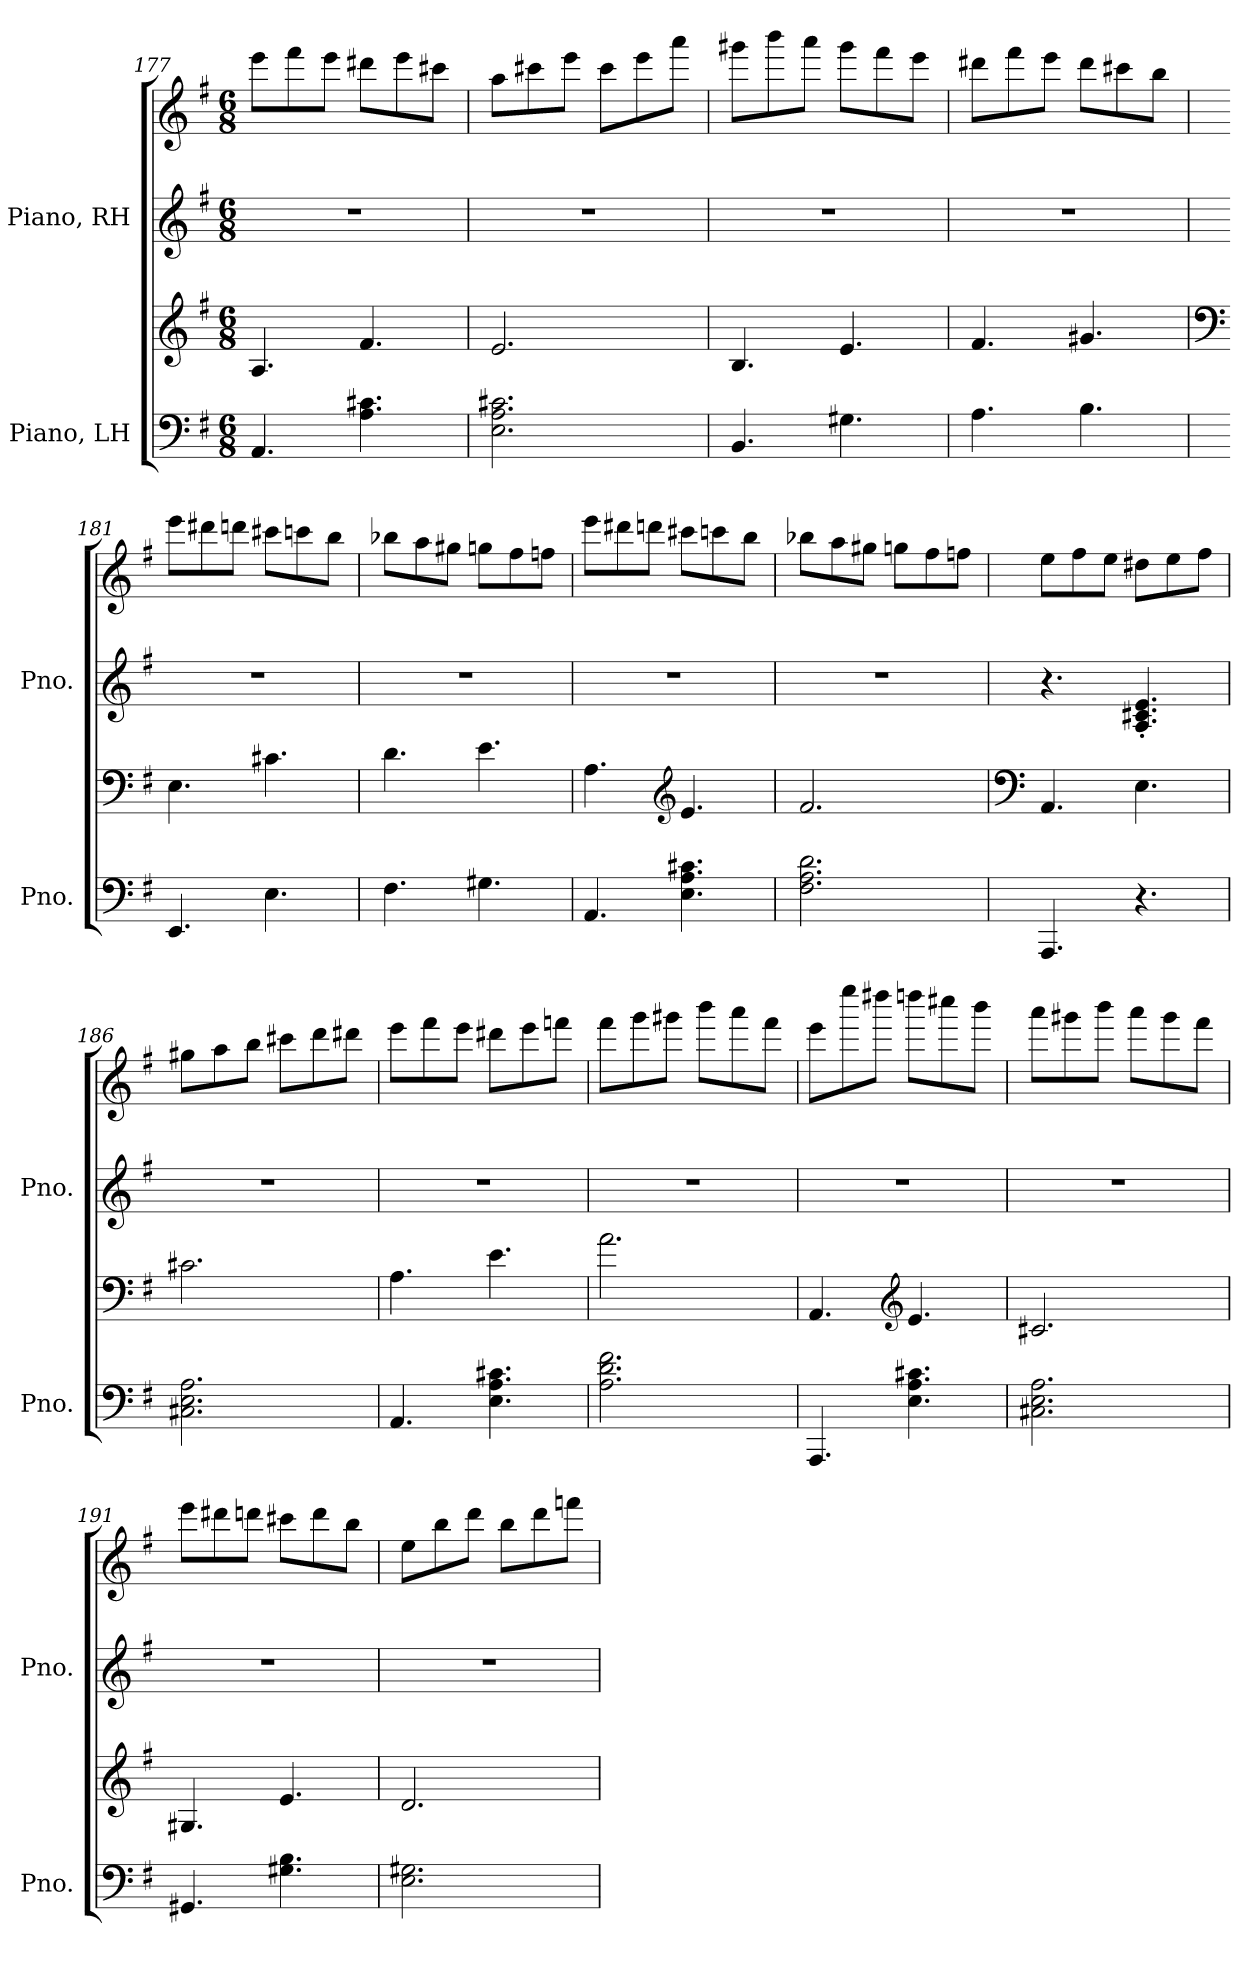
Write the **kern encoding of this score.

**kern	**kern	**kern	**kern
*part2	*part2	*part1	*part1
*staff4	*staff3	*staff2	*staff1
*I"Piano, LH	*	*I"Piano, RH	*
*I'Pno.	*	*I'Pno.	*
*clefF4	*clefG2	*clefG2	*clefG2
*k[f#]	*k[f#]	*k[f#]	*k[f#]
*M6/8	*M6/8	*M6/8	*M6/8
=177	=177	=177	=177
4.AA/	4.A/	2.r	8eee\L
.	.	.	8fff#\
.	.	.	8eee\J
4.A\ 4.c#X\	4.f#/	.	8ddd#X\L
.	.	.	8eee\
.	.	.	8ccc#X\J
=178	=178	=178	=178
2.E\ 2.A\ 2.c#X\	2.e/	2.r	8aa\L
.	.	.	8ccc#X\
.	.	.	8eee\J
.	.	.	8ccc#\L
.	.	.	8eee\
.	.	.	8aaa\J
!!LO:LB:g=z
=179	=179	=179	=179
4.BB/	4.B/	2.r	8ggg#X\L
.	.	.	8bbb\
.	.	.	8aaa\J
4.G#X\	4.e/	.	8ggg#\L
.	.	.	8fff#\
.	.	.	8eee\J
=180	=180	=180	=180
4.A\	4.f#/	2.r	8ddd#X\L
.	.	.	8fff#\
.	.	.	8eee\J
4.B\	4.g#X/	.	8ddd#\L
.	.	.	8ccc#X\
.	.	.	8bb\J
=181	=181	=181	=181
*	*clefF4	*	*
4.EE/	4.E\	2.r	8eee\L
.	.	.	8ddd#X\
.	.	.	8dddn\J
4.E\	4.c#X\	.	8ccc#X\L
.	.	.	8cccn\
.	.	.	8bb\J
=182	=182	=182	=182
4.F#\	4.d\	2.r	8bb-X\L
.	.	.	8aa\
.	.	.	8gg#X\J
4.G#X\	4.e\	.	8ggn\L
.	.	.	8ff#\
.	.	.	8ffn\J
!!LO:PB:g=z
=183	=183	=183	=183
4.AA/	4.A\	2.r	8eee\L
.	.	.	8ddd#X\
.	.	.	8dddn\J
*	*clefG2	*	*
4.E\ 4.A\ 4.c#X\	4.e/	.	8ccc#X\L
.	.	.	8cccn\
.	.	.	8bb\J
=184	=184	=184	=184
2.F#\ 2.A\ 2.d\	2.f#/	2.r	8bb-X\L
.	.	.	8aa\
.	.	.	8gg#X\J
.	.	.	8ggn\L
.	.	.	8ff#\
.	.	.	8ffn\J
=185	=185	=185	=185
*	*clefF4	*	*
4.AAA/	4.AA/	4.r	8ee\L
.	.	.	8ff#\
.	.	.	8ee\J
4.r	4.E\	4.A/' 4.c#X/' 4.e/'	8dd#X\L
.	.	.	8ee\
.	.	.	8ff#\J
=186	=186	=186	=186
2.C#X\ 2.E\ 2.A\	2.c#X\	2.r	8gg#X\L
.	.	.	8aa\
.	.	.	8bb\J
.	.	.	8ccc#X\L
.	.	.	8ddd\
.	.	.	8ddd#X\J
!!LO:LB:g=z
=187	=187	=187	=187
4.AA/	4.A\	2.r	8eee\L
.	.	.	8fff#\
.	.	.	8eee\J
4.E\ 4.A\ 4.c#X\	4.e\	.	8ddd#X\L
.	.	.	8eee\
.	.	.	8fffn\J
=188	=188	=188	=188
2.A\ 2.d\ 2.f#\	2.a\	2.r	8fff#\L
.	.	.	8ggg\
.	.	.	8ggg#X\J
.	.	.	8bbb\L
.	.	.	8aaa\
.	.	.	8fff#\J
=189	=189	=189	=189
4.AAA/	4.AA/	2.r	8eee\L
.	.	.	8eeee\
.	.	.	8dddd#X\J
*	*clefG2	*	*
4.E\ 4.A\ 4.c#X\	4.e/	.	8ddddn\L
.	.	.	8cccc#X\
.	.	.	8bbb\J
=190	=190	=190	=190
2.C#X\ 2.E\ 2.A\	2.c#X/	2.r	8aaa\L
.	.	.	8ggg#X\
.	.	.	8bbb\J
.	.	.	8aaa\L
.	.	.	8ggg#\
.	.	.	8fff#\J
!!LO:LB:g=z
=191	=191	=191	=191
4.GG#X/	4.G#X/	2.r	8eee\L
.	.	.	8ddd#X\
.	.	.	8dddn\J
4.G#X\ 4.B\	4.e/	.	8ccc#X\L
.	.	.	8ddd\
.	.	.	8bb\J
=192	=192	=192	=192
2.E\ 2.G#X\	2.d/	2.r	8ee\L
.	.	.	8bb\
.	.	.	8ddd\J
.	.	.	8bb\L
.	.	.	8ddd\
.	.	.	8fffn\J
=	=	=	=
*-	*-	*-	*-
